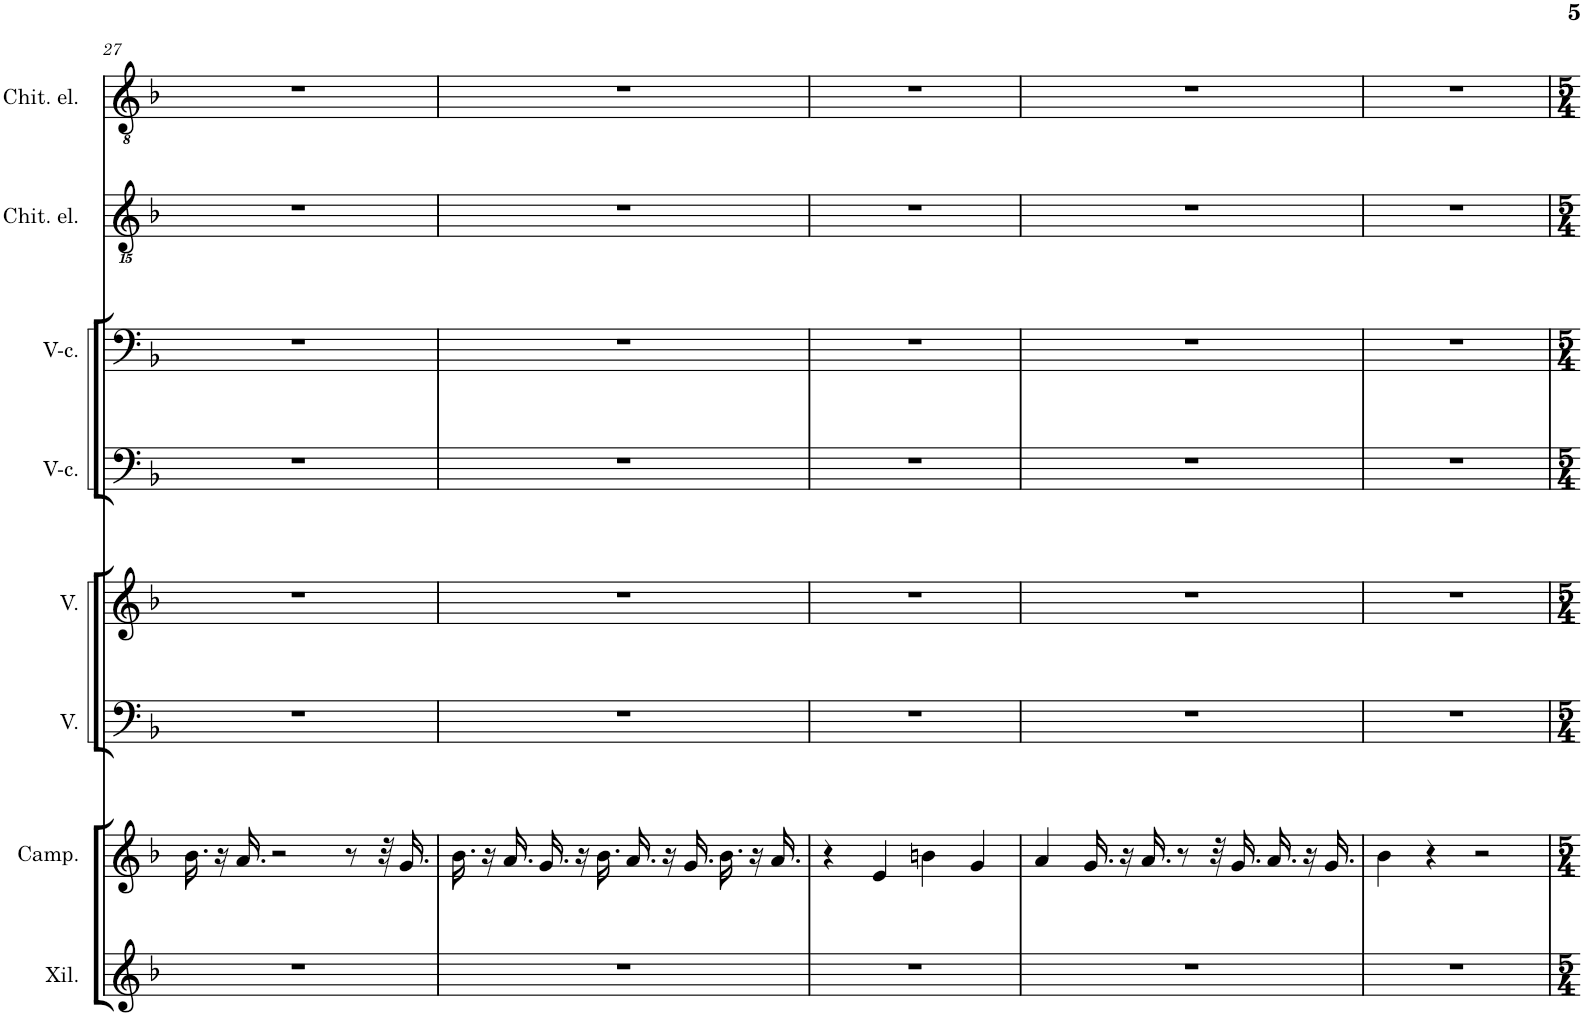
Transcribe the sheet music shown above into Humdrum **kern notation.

**kern	**kern	**kern	**kern	**kern	**kern	**kern	**kern
*part8	*part7	*part6	*part5	*part4	*part3	*part2	*part1
*staff8	*staff7	*staff6	*staff5	*staff4	*staff3	*staff2	*staff1
*I"Xilofono	*I"Campanelli	*I"Voce	*I"Voce	*I"Violoncello	*I"Violoncello	*I"Chitarra elettrica	*I"Chitarra elettrica
*I'Xil.	*I'Camp.	*I'V.	*I'V.	*I'V-c.	*I'V-c.	*I'Chit. el.	*I'Chit. el.
!!LO:PB:g=z
*clefG2	*clefG2	*clefF4	*clefG2	*clefF4	*clefF4	*clefGvv2	*clefGv2
*Trd-7c-12	*Trd-14c-24	*	*	*	*	*	*
*k[b-]	*k[b-]	*k[b-]	*k[b-]	*k[b-]	*k[b-]	*k[b-]	*k[b-]
*M2/2	*M2/2	*M2/2	*M2/2	*M2/2	*M2/2	*M2/2	*M2/2
=27	=27	=27	=27	=27	=27	=27	=27
1r	16.b-\	1r	1r	1r	1r	1r	1r
.	16r	.	.	.	.	.	.
.	16.a/	.	.	.	.	.	.
.	2r	.	.	.	.	.	.
.	8r	.	.	.	.	.	.
.	32r	.	.	.	.	.	.
.	16.g/	.	.	.	.	.	.
=28	=28	=28	=28	=28	=28	=28	=28
1r	16.b-\	1r	1r	1r	1r	1r	1r
.	16r	.	.	.	.	.	.
.	16.a/LL	.	.	.	.	.	.
.	16.g/JJ	.	.	.	.	.	.
.	16r	.	.	.	.	.	.
.	16.b-\	.	.	.	.	.	.
.	16.a/	.	.	.	.	.	.
.	16r	.	.	.	.	.	.
.	16.g/LL	.	.	.	.	.	.
.	16.b-/JJ	.	.	.	.	.	.
.	16r	.	.	.	.	.	.
.	16.a/	.	.	.	.	.	.
=29	=29	=29	=29	=29	=29	=29	=29
1r	4r	1r	1r	1r	1r	1r	1r
.	4e/	.	.	.	.	.	.
.	4bn\	.	.	.	.	.	.
.	4g/	.	.	.	.	.	.
=30	=30	=30	=30	=30	=30	=30	=30
1r	4a/	1r	1r	1r	1r	1r	1r
.	16.g/	.	.	.	.	.	.
.	16r	.	.	.	.	.	.
.	16.a/	.	.	.	.	.	.
.	8r	.	.	.	.	.	.
.	32r	.	.	.	.	.	.
.	16.g/LL	.	.	.	.	.	.
.	16.a/JJ	.	.	.	.	.	.
.	16r	.	.	.	.	.	.
.	16.g/	.	.	.	.	.	.
=31	=31	=31	=31	=31	=31	=31	=31
1r	4b-\	1r	1r	1r	1r	1r	1r
.	4r	.	.	.	.	.	.
.	2r	.	.	.	.	.	.
=	=	=	=	=	=	=	=
*-	*-	*-	*-	*-	*-	*-	*-
